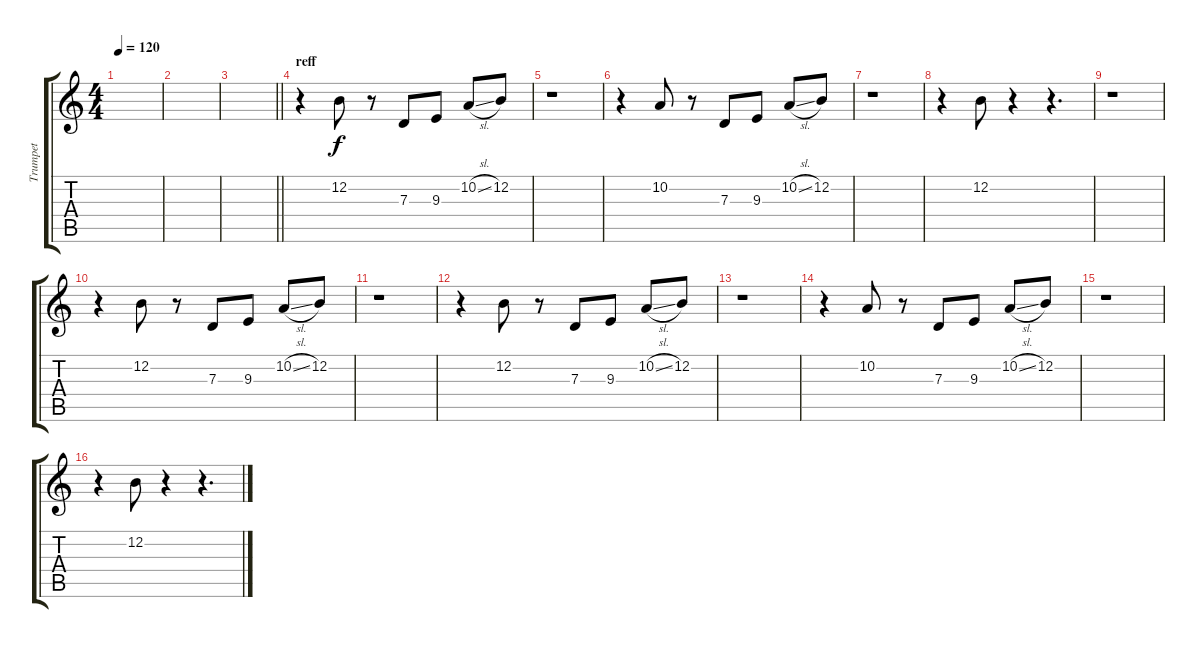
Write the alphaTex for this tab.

\track ("Trumpet" "Trumpet") {instrument trumpet}
\staff {score tabs}
\tuning (E4 B3 G3 D3 A2 E2) {hide}
\ts (4 4)
\tempo 120
\clef g2
\ks c
|
|
\barLineRight lightlight
|
\section ("" "reff")
r.4 12.2.8 r.8 7.3.8 9.3.8 10.2{sl}.8 12.2.8 |
r.1 |
r.4 10.2.8 r.8 7.3.8 9.3.8 10.2{sl}.8 12.2.8 |
r.1 |
r.4 12.2.8 r.4 r.4{d} |
r.1 |
r.4 12.2.8 r.8 7.3.8 9.3.8 10.2{sl}.8 12.2.8 |
r.1 |
r.4 12.2.8 r.8 7.3.8 9.3.8 10.2{sl}.8 12.2.8 |
r.1 |
r.4 10.2.8 r.8 7.3.8 9.3.8 10.2{sl}.8 12.2.8 |
r.1 |
r.4 12.2.8 r.4 r.4{d}
